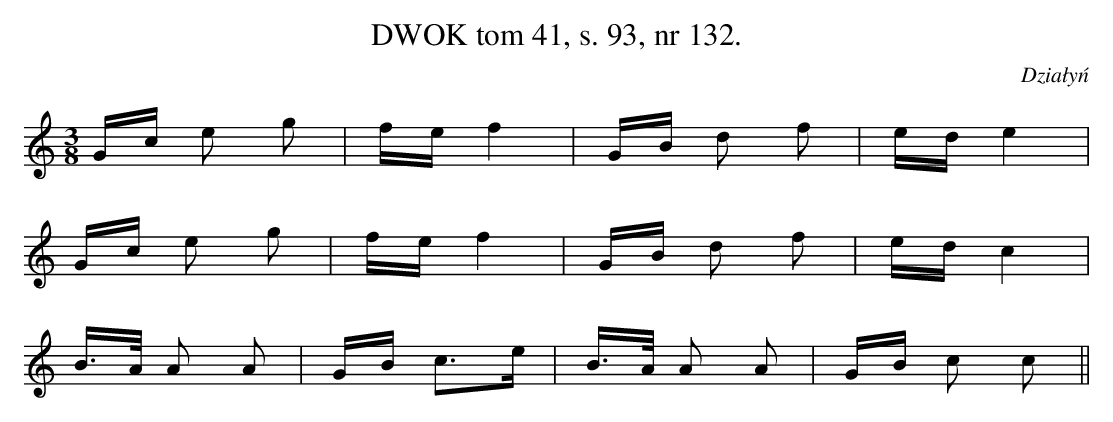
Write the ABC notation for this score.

X:1
T:DWOK tom 41, s. 93, nr 132.
O:Działyń
L:1/16
M:3/8
K:C
Gc e2 g2|fe f4|GB d2 f2|ed e4|
Gc e2 g2|fe f4|GB d2 f2|ed c4|
B3/2A/2 A2 A2|GB c3e|B3/2A/2 A2 A2|GB c2 c2||
